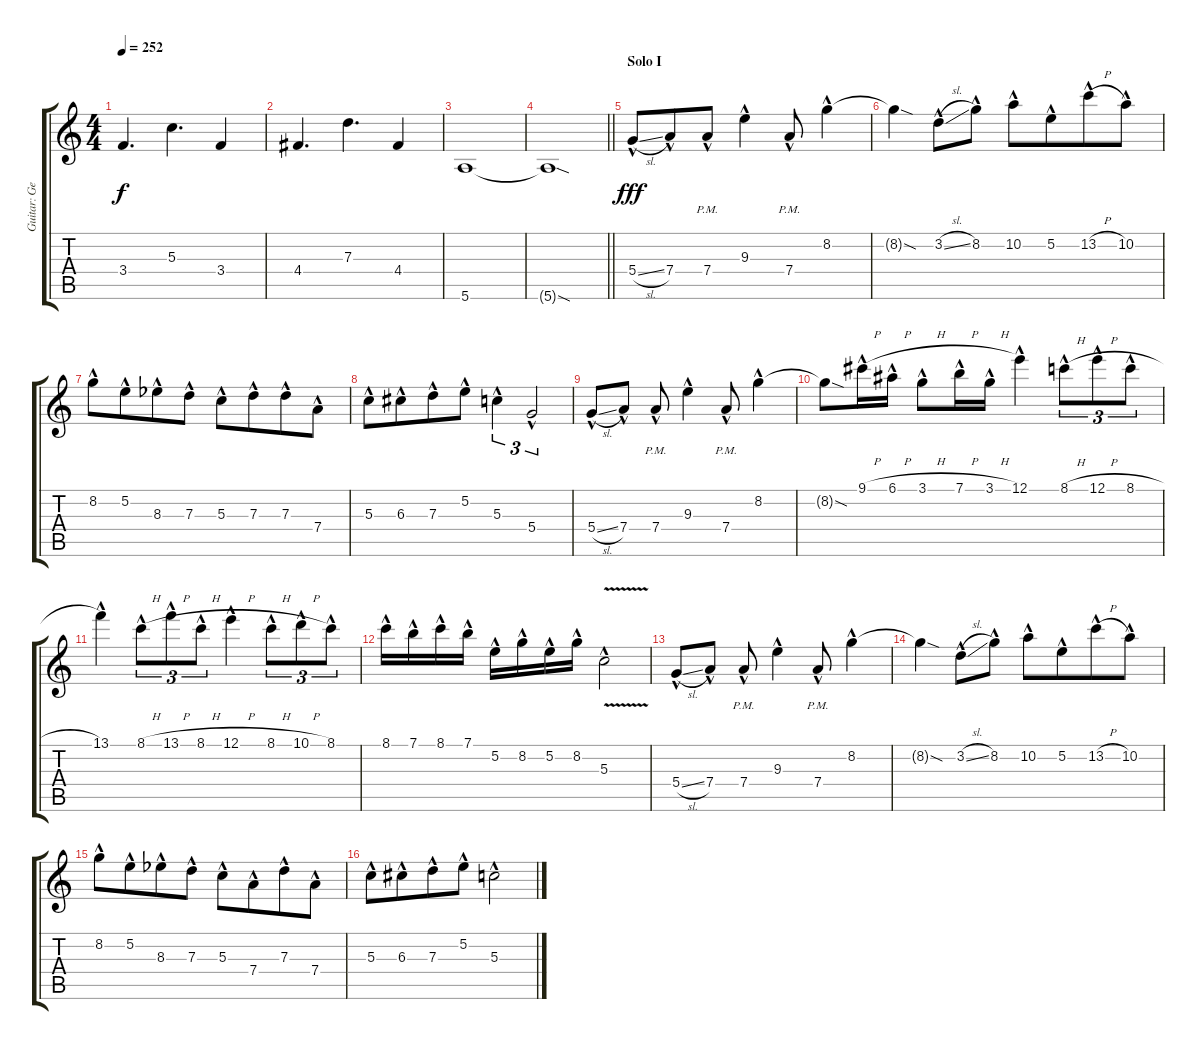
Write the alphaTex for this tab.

\track ("Guitar: George" "Guitar: Ge") {instrument overdrivenguitar}
\staff {score tabs}
\tuning (E4 B3 G3 D3 A2 E2) {hide}
\ts (4 4)
\tempo 252
\clef g2
\ks c
3.4.4{d dy f} 5.3.4{d} 3.4.4 |
4.4.4{d} 7.3.4{d} 4.4.4 |
5.6.1 |
\barLineRight lightlight
5.6{sod t}.1 |
\section ("" "Solo I")
5.4{sl hac}.8{dy fff} 7.4{hac}.8{beam merge} 7.4{hac pm}.8 9.3{hac}.4 7.4{hac pm}.8 8.2{hac}.4 |
8.2{sod t}.4 3.2{sl hac}.8 8.2{hac}.8 10.2{hac}.8 5.2{hac}.8{beam merge} 13.2{h hac}.8 10.2{hac}.8 |
8.2{hac}.8 5.2{hac}.8{beam merge} 8.3{hac acc b}.8 7.3{hac}.8 5.3{hac}.8 7.3{hac}.8{beam merge} 7.3{hac}.8 7.4{hac}.8 |
5.3{hac}.8 6.3{hac}.8{beam merge} 7.3{hac}.8 5.2{hac}.8 5.3{hac}.4{tu (3 2)} 5.4{hac}.2{tu (3 2)} |
5.4{sl hac}.8 7.4{hac}.8 7.4{hac pm}.8 9.3{hac}.4 7.4{hac pm}.8 8.2{hac}.4 |
8.2{sod t}.8 9.1{h hac}.16 6.1{h hac}.16 3.1{h hac}.8 7.1{h hac}.16 3.1{h hac}.16 12.1{hac}.4 8.1{h hac}.8{tu (3 2)} 12.1{h hac}.8{tu (3 2)} 8.1{h hac}.8{tu (3 2)} |
13.1{hac}.4 8.1{h hac}.8{tu (3 2)} 13.1{h hac}.8{tu (3 2)} 8.1{h hac}.8{tu (3 2)} 12.1{h hac}.4 8.1{h hac}.8{tu (3 2)} 10.1{h hac}.8{tu (3 2)} 8.1{hac}.8{tu (3 2)} |
8.1{hac}.16 7.1{hac}.16 8.1{hac}.16 7.1{hac}.16 5.2{hac}.16 8.2{hac}.16 5.2{hac}.16 8.2{hac}.16 5.3{v hac}.2 |
5.4{sl hac}.8 7.4{hac}.8 7.4{hac pm}.8 9.3{hac}.4 7.4{hac pm}.8 8.2{hac}.4 |
8.2{sod t}.4 3.2{sl hac}.8 8.2{hac}.8 10.2{hac}.8 5.2{hac}.8{beam merge} 13.2{h hac}.8 10.2{hac}.8 |
8.2{hac}.8 5.2{hac}.8{beam merge} 8.3{hac acc b}.8 7.3{hac}.8 5.3{hac}.8 7.4{hac}.8{beam merge} 7.3{hac}.8 7.4{hac}.8 |
5.3{hac}.8 6.3{hac}.8{beam merge} 7.3{hac}.8 5.2{hac}.8 5.3{hac}.2
